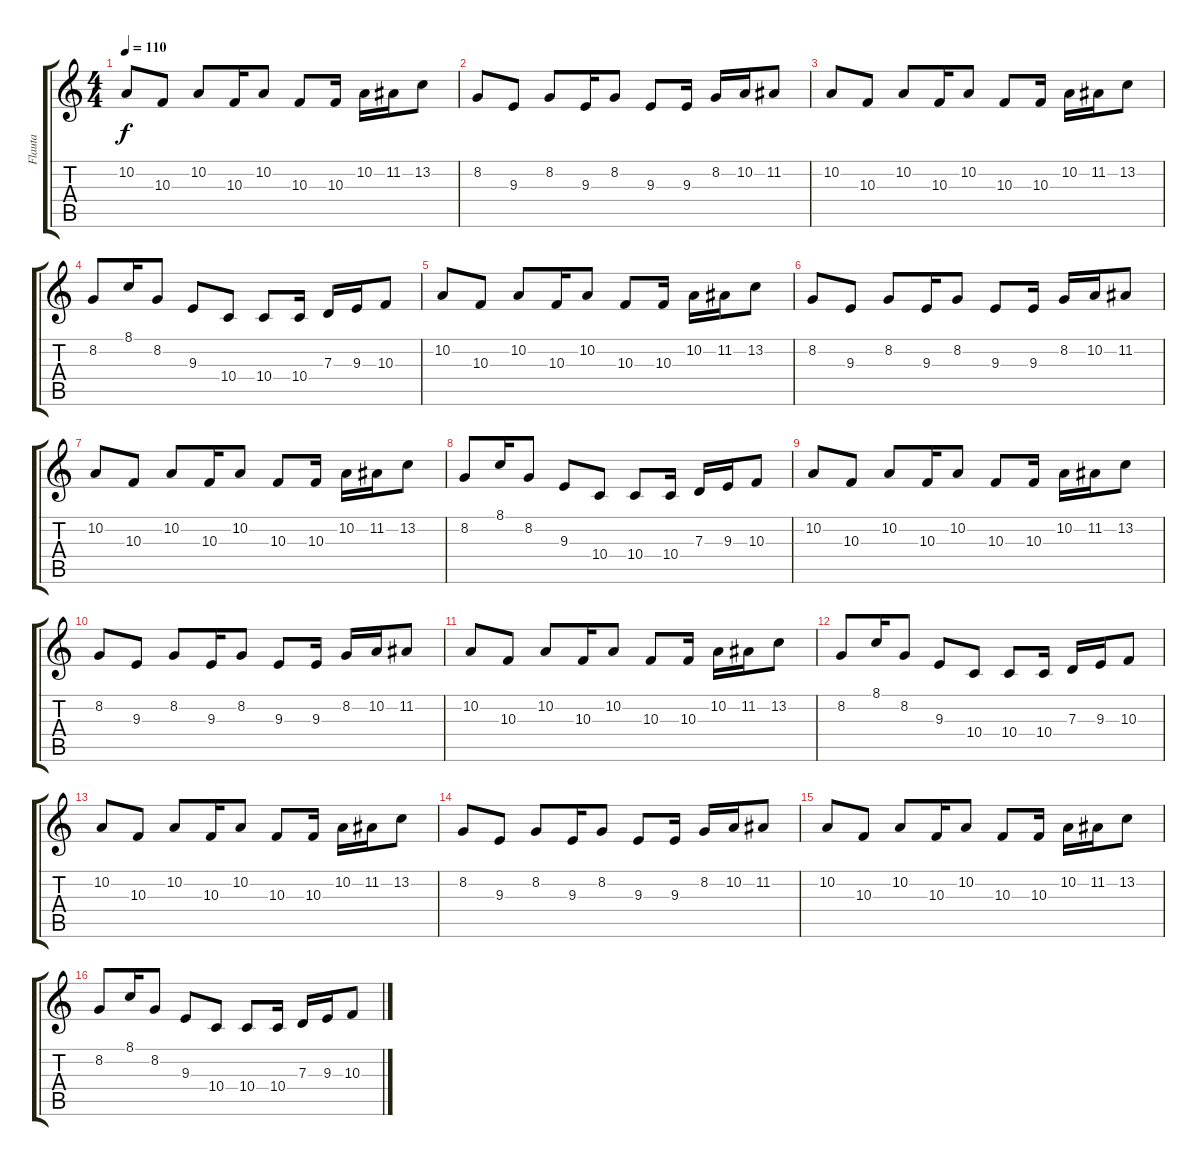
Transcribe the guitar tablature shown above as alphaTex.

\track ("Flauta" "Flauta") {instrument flute}
\staff {score tabs}
\tuning (E4 B3 G3 D3 A2 E2) {hide}
\ts (4 4)
\tempo 110
\clef g2
\ks c
10.2.8{dy f volume 10} 10.3.8 10.2.8 10.3.16 10.2.8 10.3.8 10.3.16 10.2.16 11.2.16 13.2.8 |
8.2.8 9.3.8 8.2.8 9.3.16 8.2.8 9.3.8 9.3.16 8.2.16 10.2.16 11.2.8 |
10.2.8 10.3.8 10.2.8 10.3.16 10.2.8 10.3.8 10.3.16 10.2.16 11.2.16 13.2.8 |
8.2.8 8.1.16 8.2.8 9.3.8 10.4.8 10.4.8 10.4.16 7.3.16 9.3.16 10.3.8 |
10.2.8 10.3.8 10.2.8 10.3.16 10.2.8 10.3.8 10.3.16 10.2.16 11.2.16 13.2.8 |
8.2.8 9.3.8 8.2.8 9.3.16 8.2.8 9.3.8 9.3.16 8.2.16 10.2.16 11.2.8 |
10.2.8 10.3.8 10.2.8 10.3.16 10.2.8 10.3.8 10.3.16 10.2.16 11.2.16 13.2.8 |
8.2.8 8.1.16 8.2.8 9.3.8 10.4.8 10.4.8 10.4.16 7.3.16 9.3.16 10.3.8 |
10.2.8 10.3.8 10.2.8 10.3.16 10.2.8 10.3.8 10.3.16 10.2.16 11.2.16 13.2.8 |
8.2.8 9.3.8 8.2.8 9.3.16 8.2.8 9.3.8 9.3.16 8.2.16 10.2.16 11.2.8 |
10.2.8 10.3.8 10.2.8 10.3.16 10.2.8 10.3.8 10.3.16 10.2.16 11.2.16 13.2.8 |
8.2.8 8.1.16 8.2.8 9.3.8 10.4.8 10.4.8 10.4.16 7.3.16 9.3.16 10.3.8 |
10.2.8 10.3.8 10.2.8 10.3.16 10.2.8 10.3.8 10.3.16 10.2.16 11.2.16 13.2.8 |
8.2.8 9.3.8 8.2.8 9.3.16 8.2.8 9.3.8 9.3.16 8.2.16 10.2.16 11.2.8 |
10.2.8 10.3.8 10.2.8 10.3.16 10.2.8 10.3.8 10.3.16 10.2.16 11.2.16 13.2.8 |
8.2.8 8.1.16 8.2.8 9.3.8 10.4.8 10.4.8 10.4.16 7.3.16 9.3.16 10.3.8
